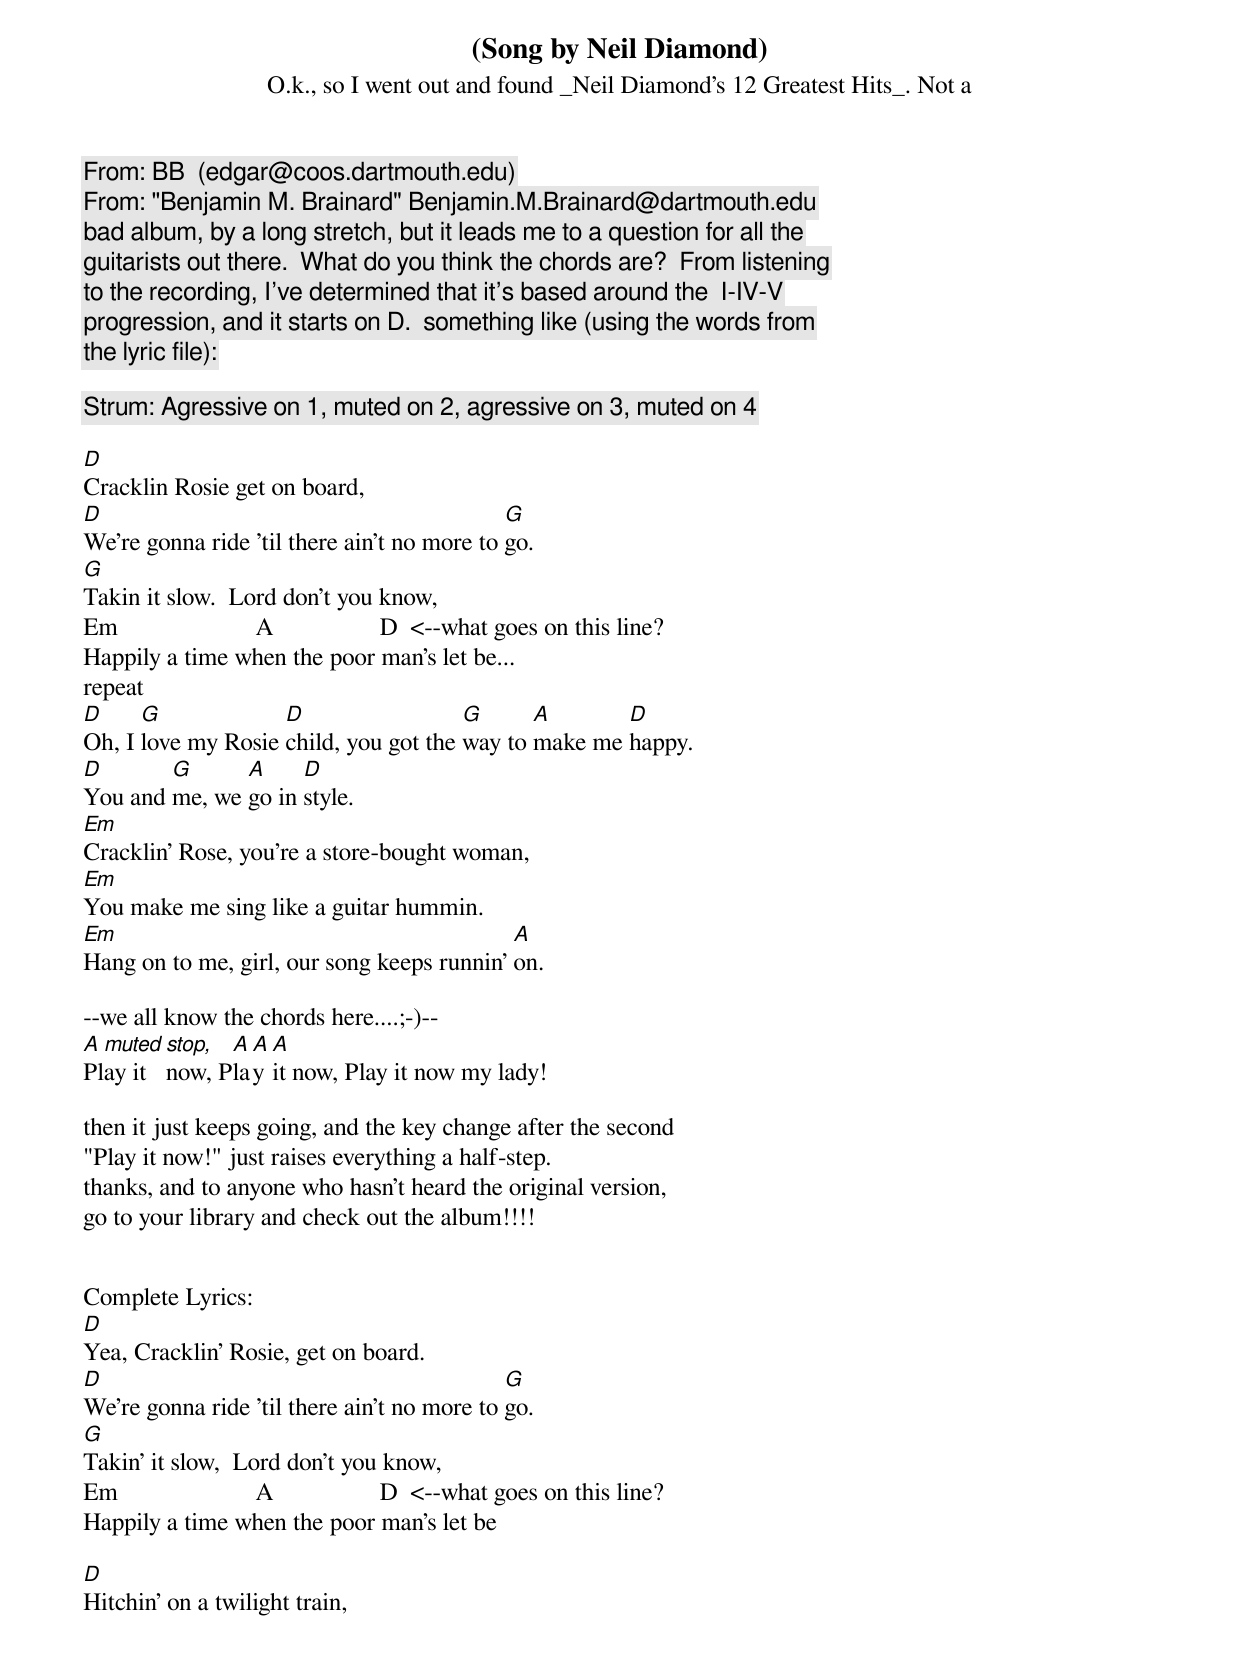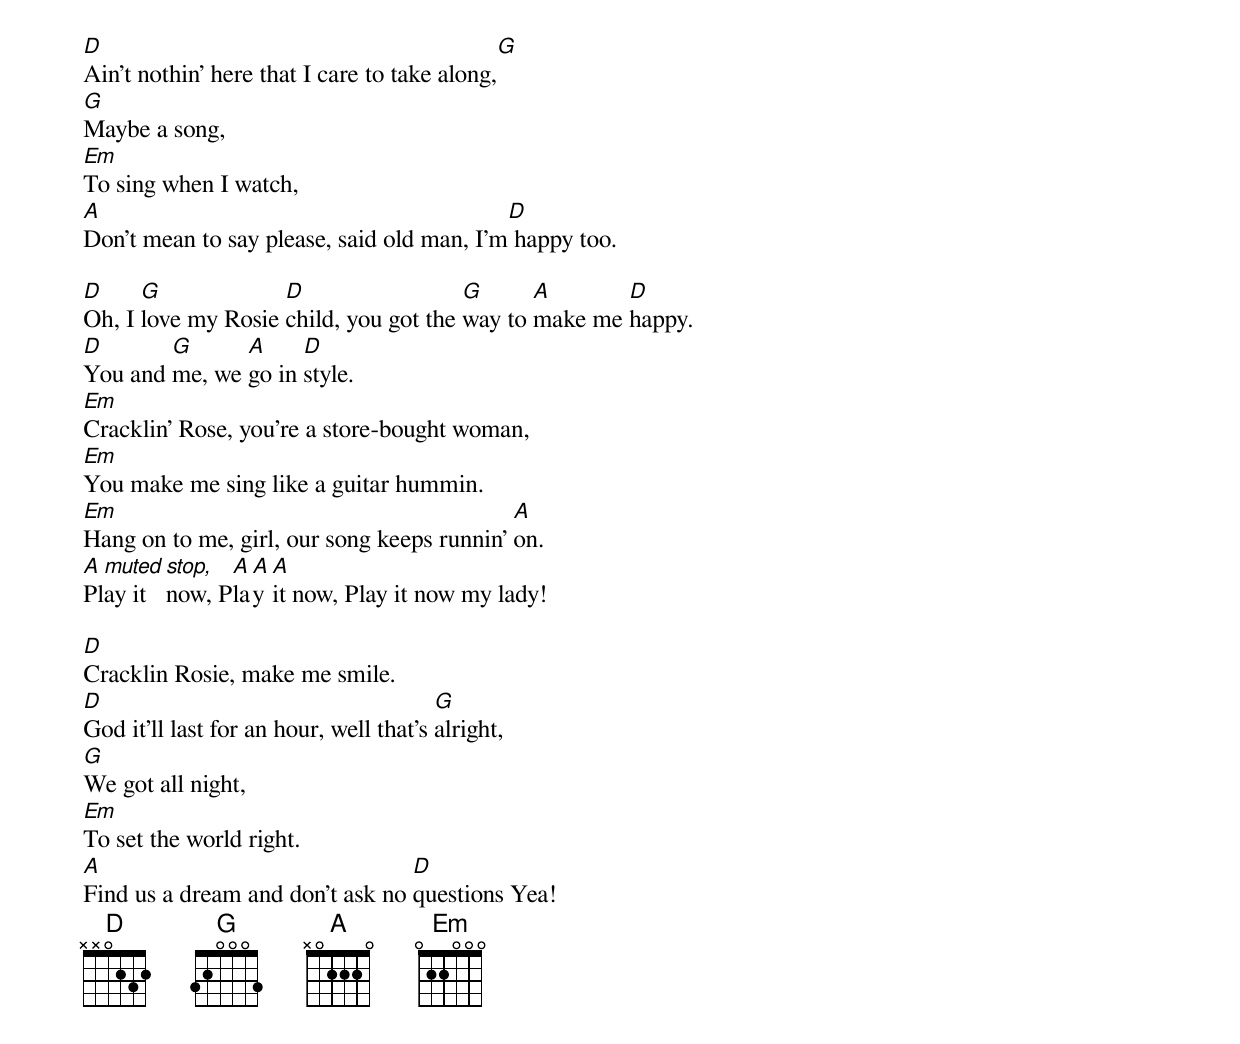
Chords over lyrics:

From: BB  (edgar@coos.dartmouth.edu)
From: "Benjamin M. Brainard" Benjamin.M.Brainard@dartmouth.edu
(Song by Neil Diamond)
O.k., so I went out and found _Neil Diamond's 12 Greatest Hits_. Not a
bad album, by a long stretch, but it leads me to a question for all the
guitarists out there.  What do you think the chords are?  From listening
to the recording, I've determined that it's based around the  I-IV-V
progression, and it starts on D.  something like (using the words from
the lyric file):

Strum: Agressive on 1, muted on 2, agressive on 3, muted on 4

D
Cracklin Rosie get on board,
D                                            G
We're gonna ride 'til there ain't no more to go.
G
Takin it slow.  Lord don't you know,
Em                      A                 D  <--what goes on this line?
Happily a time when the poor man's let be...
repeat
D     G             D                  G      A       D
Oh, I love my Rosie child, you got the way to make me happy.
D       G      A     D
You and me, we go in style.
Em
Cracklin' Rose, you're a store-bought woman,
Em
You make me sing like a guitar hummin.
Em                                          A
Hang on to me, girl, our song keeps runnin' on.

--we all know the chords here....;-)--
A muted stop, A A A
Play it now, Play it now, Play it now my lady!

then it just keeps going, and the key change after the second
"Play it now!" just raises everything a half-step.
thanks, and to anyone who hasn't heard the original version,
go to your library and check out the album!!!!


Complete Lyrics:
D
Yea, Cracklin' Rosie, get on board.
D                                            G
We're gonna ride 'til there ain't no more to go.
G
Takin' it slow,  Lord don't you know,
Em                      A                 D  <--what goes on this line?
Happily a time when the poor man's let be

D
Hitchin' on a twilight train,
D                                            G
Ain't nothin' here that I care to take along,
G
Maybe a song,
Em
To sing when I watch,
A                                          D
Don't mean to say please, said old man, I'm happy too.

D     G             D                  G      A       D
Oh, I love my Rosie child, you got the way to make me happy.
D       G      A     D
You and me, we go in style.
Em
Cracklin' Rose, you're a store-bought woman,
Em
You make me sing like a guitar hummin.
Em                                          A
Hang on to me, girl, our song keeps runnin' on.
A muted stop, A A A
Play it now, Play it now, Play it now my lady!

D
Cracklin Rosie, make me smile.
D                                       G
God it'll last for an hour, well that's alright,
G
We got all night,
Em
To set the world right.
A                                D
Find us a dream and don't ask no questions Yea!
